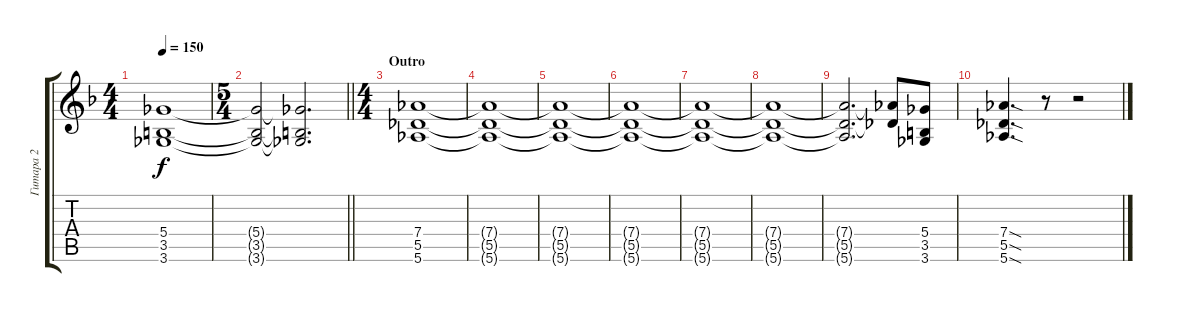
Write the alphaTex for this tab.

\track ("Гитара 2" "Гитара 2") {instrument distortionguitar}
\staff {score tabs}
\tuning (Eb4 Bb3 Gb3 Db3 Ab2 Eb2) {hide}
\ts (4 4)
\tempo 150
\clef g2
\ks dminor
(5.4 3.5 3.6).1{dy f} |
\ts (5 4)
\barLineRight lightlight
(5.4{t} 3.5{t} 3.6{t}).2 (5.4{t} 3.5{t} 3.6{t}).2{d} |
\ts (4 4)
\section ("" "Outro")
(7.4 5.5 5.6).1 |
(7.4{t} 5.5{t} 5.6{t}).1 |
(7.4{t} 5.5{t} 5.6{t}).1 |
(7.4{t} 5.5{t} 5.6{t}).1 |
(7.4{t} 5.5{t} 5.6{t}).1 |
(7.4{t} 5.5{t} 5.6{t}).1 |
(7.4{t} 5.5{t} 5.6{t}).2{d} (7.4{t} 5.5{t}).8 (5.4 3.5 3.6).8 |
(7.4{sod} 5.5{sod} 5.6{sod}).4{d} r.8 r.2
